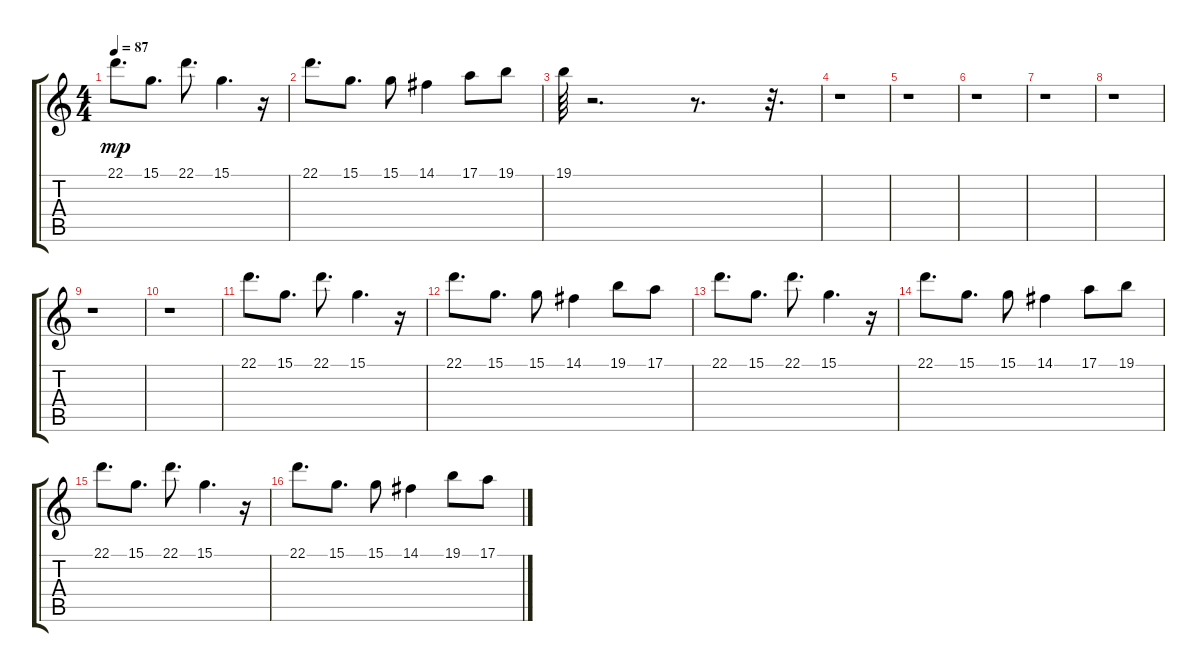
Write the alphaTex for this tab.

\track "" {instrument pad3polysynth}
\staff {score tabs}
\tuning (E4 B3 G3 D3 A2 E2) {hide}
\ts (4 4)
\tempo 87
\clef g2
\ks c
22.1.8{d dy mp} 15.1.8{d} 22.1.8{d} 15.1.4{d} r.16 |
22.1.8{d} 15.1.8{d} 15.1.8 14.1.4 17.1.8 19.1.8 |
19.1.64 r.2{d} r.8{d} r.32{d} |
r.1 |
r.1 |
r.1 |
r.1 |
r.1 |
r.1 |
r.1 |
22.1.8{d} 15.1.8{d} 22.1.8{d} 15.1.4{d} r.16 |
22.1.8{d} 15.1.8{d} 15.1.8 14.1.4 19.1.8 17.1.8 |
22.1.8{d} 15.1.8{d} 22.1.8{d} 15.1.4{d} r.16 |
22.1.8{d} 15.1.8{d} 15.1.8 14.1.4 17.1.8 19.1.8 |
22.1.8{d} 15.1.8{d} 22.1.8{d} 15.1.4{d} r.16 |
22.1.8{d} 15.1.8{d} 15.1.8 14.1.4 19.1.8 17.1.8
